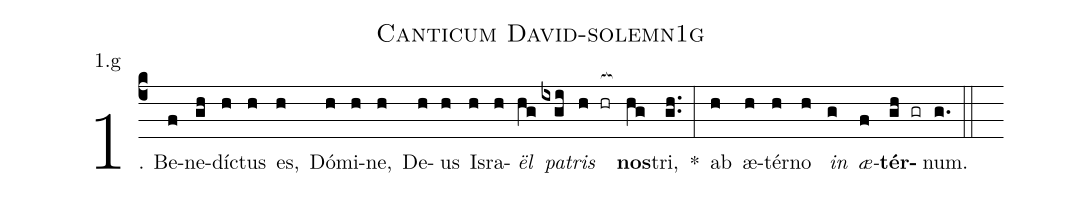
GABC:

name: Canticum David-solemn1g;
annotation: 1.g;
%%
(c4)1. Be(f)ne(gh)díc(h)tus(h) es,(h) Dó(h)mi(h)ne,(h) De(h)us(h) Is(h)ra(h)<i>ël</i>(hg) <i>pa</i>(ixgi)<i>tris</i>(h hr[ocb:1{]) <b>nos</b>(hg[ocb:0}])tri,(gh..) *(:) ab(h) æ(h)tér(h)no(h) <i>in</i>(g) <i>æ</i>(f)<b>tér</b>(gh gr)num.(g.) (::)
